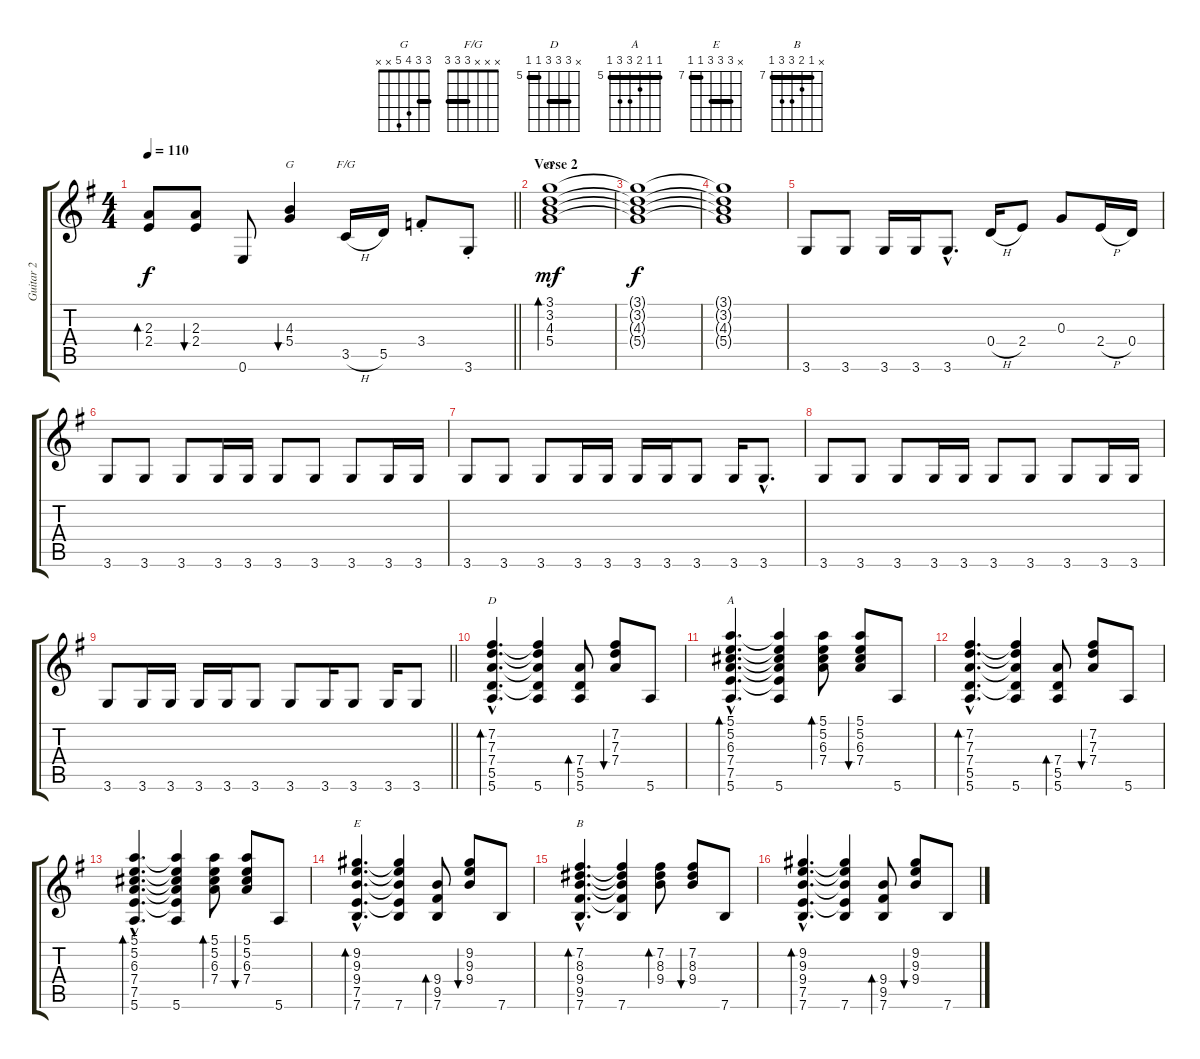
\track ("Guitar 2" "Guitar 2") {instrument overdrivenguitar}
\staff {score tabs}
\tuning (E4 B3 G3 D3 A2 E2) {hide}
\chord ("G" x x 4 5 x 3)
\chord ("F/G" x x x 3 3 3) {barre 3}
\chord ("G" 3 3 4 5 x x) {barre 3}
\chord ("D" x 7 7 7 5 5) {firstfret 5 barre (5 7)}
\chord ("A" 5 5 6 7 7 5) {firstfret 5 barre 5}
\chord ("E" x 9 9 9 7 7) {firstfret 7 barre (7 9)}
\chord ("B" x 7 8 9 9 7) {firstfret 7 barre 7}
\ts (4 4)
\tempo 110
\clef g2
\barLineRight lightlight
\ks g
(2.3 2.4).8{bd 30 dy f} (2.3 2.4).8{bu 60} 0.6.8 (4.3 5.4).4{bu 60 ch "G"} 3.5{h}.16{ch "F/G"} 5.5.16 3.4{st}.8 3.6{st}.8 |
\section ("" "Verse 2")
(3.1 3.2 4.3 5.4).1{bd 30 ch "G" dy mf} |
(3.1{t} 3.2{t} 4.3{t} 5.4{t}).1{dy f} |
(3.1{t} 3.2{t} 4.3{t} 5.4{t}).1 |
3.6.8 3.6.8 3.6.16 3.6.16 3.6{hac}.8{d} 0.4{h}.16 2.4.8 0.3.8 2.4{h}.16 0.4.16 |
3.6.8 3.6.8 3.6.8 3.6.16 3.6.16 3.6.8 3.6.8 3.6.8 3.6.16 3.6.16 |
3.6.8 3.6.8 3.6.8 3.6.16 3.6.16 3.6.16 3.6.16 3.6.8 3.6.16 3.6{hac}.8{d} |
3.6.8 3.6.8 3.6.8 3.6.16 3.6.16 3.6.8 3.6.8 3.6.8 3.6.16 3.6.16 |
\barLineRight lightlight
3.6.8 3.6.16 3.6.16 3.6.16 3.6.16 3.6.8 3.6.8 3.6.16 3.6.8 3.6.16 3.6.8 |
(7.2{hac} 7.3{hac} 7.4{hac} 5.5{hac} 5.6{hac}).4{d bd 30 ch "D"} (7.2{t} 7.3{t} 7.4{t} 5.5{t} 5.6).4 (7.4 5.5 5.6).8{bd 30} (7.2 7.3 7.4).8{bu 30} 5.6.8 |
(5.1{hac} 5.2{hac} 6.3{hac} 7.4{hac} 7.5{hac} 5.6{hac}).4{d bd 30 ch "A"} (5.1{t} 5.2{t} 6.3{t} 7.4{t} 7.5{t} 5.6).4 (5.1 5.2 6.3 7.4).8{bd 30} (5.1 5.2 6.3 7.4).8{bu 30} 5.6.8 |
(7.2{hac} 7.3{hac} 7.4{hac} 5.5{hac} 5.6{hac}).4{d bd 30} (7.2{t} 7.3{t} 7.4{t} 5.5{t} 5.6).4 (7.4 5.5 5.6).8{bd 30} (7.2 7.3 7.4).8{bu 30} 5.6.8 |
(5.1{hac} 5.2{hac} 6.3{hac} 7.4{hac} 7.5{hac} 5.6{hac}).4{d bd 30} (5.1{t} 5.2{t} 6.3{t} 7.4{t} 7.5{t} 5.6).4 (5.1 5.2 6.3 7.4).8{bd 30} (5.1 5.2 6.3 7.4).8{bu 30} 5.6.8 |
(9.2{hac} 9.3{hac} 9.4{hac} 7.5{hac} 7.6{hac}).4{d bd 30 ch "E"} (9.2{t} 9.3{t} 9.4{t} 7.5{t} 7.6).4 (9.4 9.5 7.6).8{bd 30} (9.2 9.3 9.4).8{bu 30} 7.6.8 |
(7.2{hac} 8.3{hac} 9.4{hac} 9.5{hac} 7.6{hac}).4{d bd 30 ch "B"} (7.2{t} 8.3{t} 9.4{t} 9.5{t} 7.6).4 (7.2 8.3 9.4).8{bd 30} (7.2 8.3 9.4).8{bu 30} 7.6.8 |
(9.2{hac} 9.3{hac} 9.4{hac} 7.5{hac} 7.6{hac}).4{d bd 30} (9.2{t} 9.3{t} 9.4{t} 7.5{t} 7.6).4 (9.4 9.5 7.6).8{bd 30} (9.2 9.3 9.4).8{bu 30} 7.6.8
